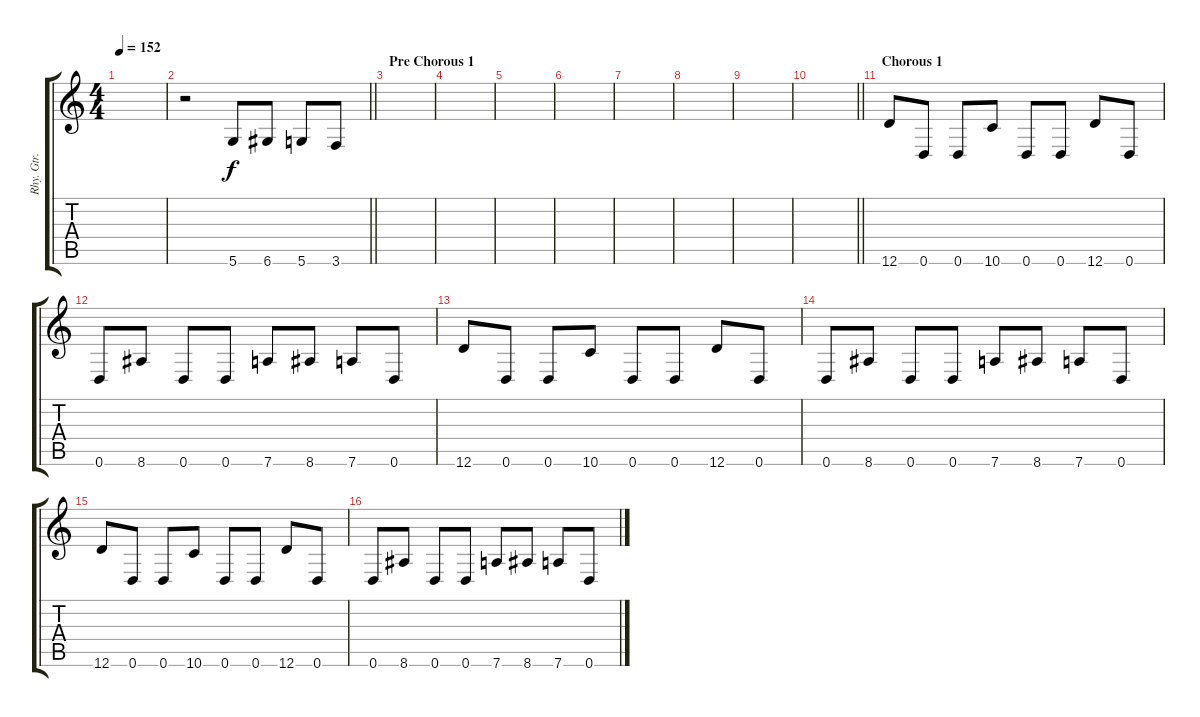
\track ("Rhy. Gtr. 3" "Rhy. Gtr. ") {instrument distortionguitar}
\staff {score tabs}
\tuning (E4 B3 G3 D3 A2 D2) {hide}
\ts (4 4)
\tempo 152
\clef g2
\ks c
|
\barLineRight lightlight
r.2{volume 8} 5.6.8 6.6.8 5.6.8 3.6.8 |
\section ("" "Pre Chorous 1")
|
|
|
|
|
|
|
\barLineRight lightlight
|
\section ("" "Chorous 1")
12.6.8{volume 12} 0.6.8 0.6.8 10.6.8 0.6.8 0.6.8 12.6.8 0.6.8 |
0.6.8 8.6.8 0.6.8 0.6.8 7.6.8 8.6.8 7.6.8 0.6.8 |
12.6.8 0.6.8 0.6.8 10.6.8 0.6.8 0.6.8 12.6.8 0.6.8 |
0.6.8 8.6.8 0.6.8 0.6.8 7.6.8 8.6.8 7.6.8 0.6.8 |
12.6.8 0.6.8 0.6.8 10.6.8 0.6.8 0.6.8 12.6.8 0.6.8 |
0.6.8 8.6.8 0.6.8 0.6.8 7.6.8 8.6.8 7.6.8 0.6.8
